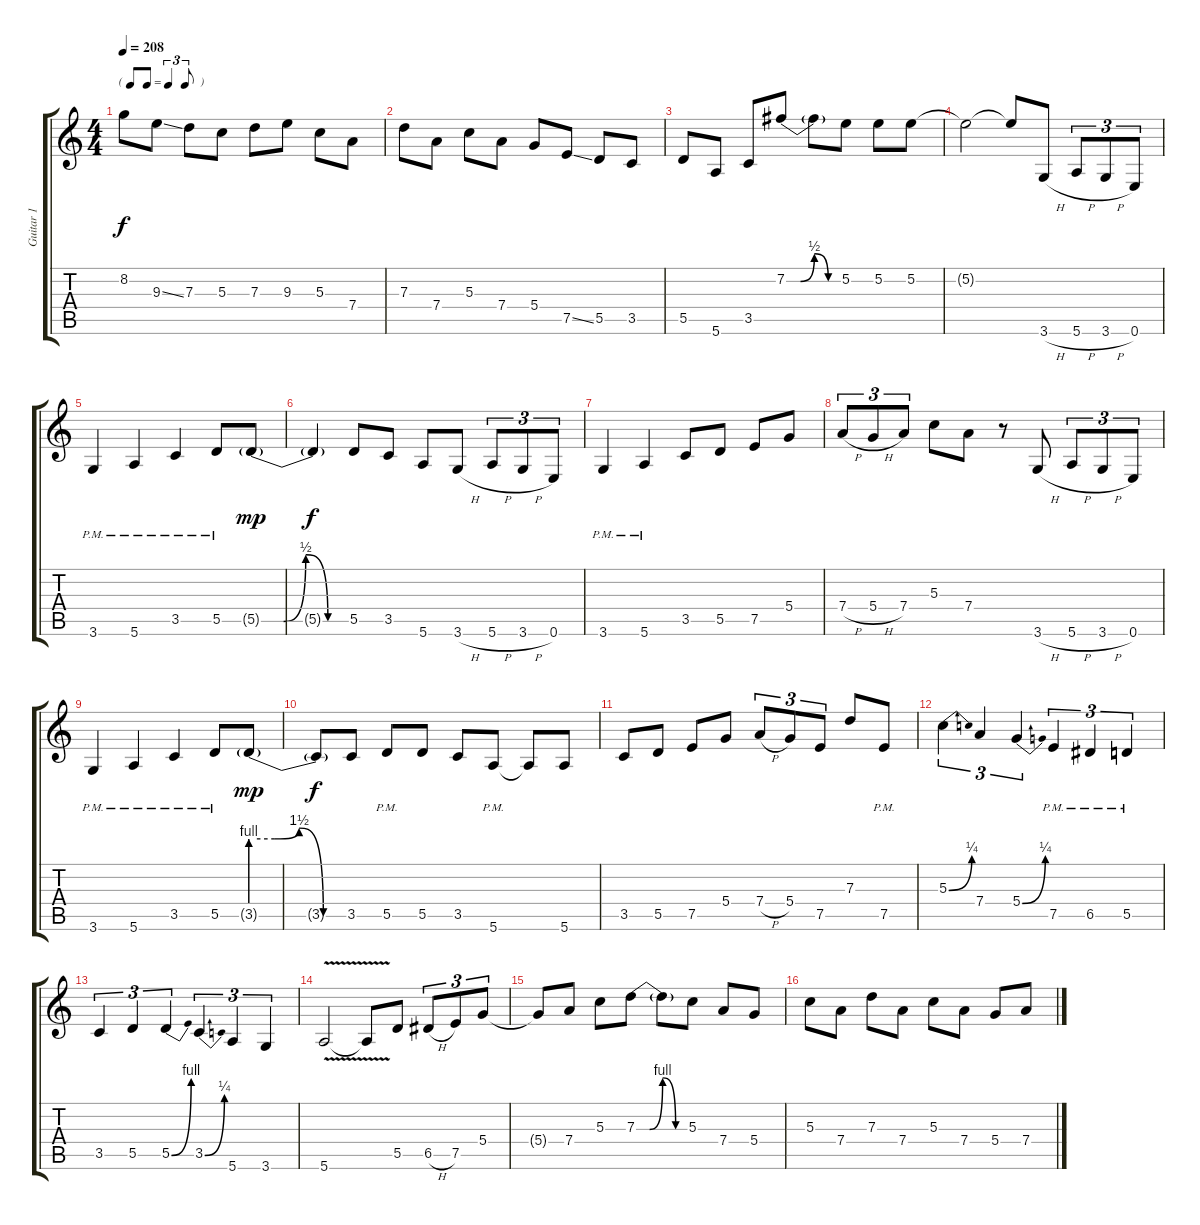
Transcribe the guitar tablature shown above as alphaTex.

\track ("Guitar 1" "Guitar 1") {instrument distortionguitar}
\staff {score tabs}
\tuning (E4 B3 G3 D3 A2 E2) {hide}
\ts (4 4)
\tf triplet8th
\tempo 208
\clef g2
\ks c
8.2.8{dy f} 9.3{ss}.8 7.3.8 5.3.8 7.3.8 9.3.8 5.3.8 7.4.8 |
7.3.8 7.4.8 5.3.8 7.4.8 5.4.8 7.5{ss}.8 5.5.8 3.5.8 |
5.5.8 5.6.8 3.5.8 7.2{be (custom 0 0 15 0 30 2 45 0 60 0)}.8 7.2{t}.8 5.2.8 5.2.8 5.2.8 |
5.2{t}.2 5.2{t}.8 3.6{h}.8 5.6{h}.8{tu (3 2)} 3.6{h}.8{tu (3 2)} 0.6.8{tu (3 2)} |
3.6{pm}.4 5.6{pm}.4 3.5{pm}.4 5.5{pm}.8 5.5{be (custom 0 0 15 0 30 2 45 0 60 0) g}.8{dy mp} |
5.5{t}.4{dy f} 5.5.8 3.5.8 5.6.8 3.6{h}.8 5.6{h}.8{tu (3 2)} 3.6{h}.8{tu (3 2)} 0.6.8{tu (3 2)} |
3.6{pm}.4 5.6{pm}.4 3.5.8 5.5.8 7.5.8 5.4.8 |
7.4{h}.8{tu (3 2)} 5.4{h}.8{tu (3 2)} 7.4.8{tu (3 2)} 5.3.8 7.4.8 r.8 3.6{h}.8 5.6{h}.8{tu (3 2)} 3.6{h}.8{tu (3 2)} 0.6.8{tu (3 2)} |
3.6{pm}.4 5.6{pm}.4 3.5{pm}.4 5.5{pm}.8 3.5{be (custom 0 4 15 4 30 6 45 0 60 0) g}.8{dy mp} |
3.5{t}.8{dy f} 3.5.8 5.5{pm}.8 5.5.8 3.5.8 5.6{pm}.8 5.6{t}.8 5.6.8 |
3.5.8 5.5.8 7.5.8 5.4.8 7.4{h}.8{tu (3 2)} 5.4.8{tu (3 2)} 7.5.8{tu (3 2)} 7.3.8 7.5{pm}.8 |
5.3{be (bend 0 0 60 1)}.4{tu (3 2)} 7.4.4{tu (3 2)} 5.4{be (bend 0 0 60 1)}.4{tu (3 2)} 7.5{pm}.4{tu (3 2)} 6.5{pm}.4{tu (3 2)} 5.5{pm}.4{tu (3 2)} |
3.5.4{tu (3 2)} 5.5.4{tu (3 2)} 5.5{be (bend 0 0 60 4)}.4{tu (3 2)} 3.5{be (bend 0 0 60 1)}.4{tu (3 2)} 5.6.4{tu (3 2)} 3.6.4{tu (3 2)} |
5.6{v}.2 5.6{t}.8 5.5.8 6.5{h}.8{tu (3 2)} 7.5.8{tu (3 2)} 5.4.8{tu (3 2)} |
5.4{t}.8 7.4.8 5.3.8 7.3{be (custom 0 0 15 0 30 4 45 0 60 0)}.8 7.3{t}.8 5.3.8 7.4.8 5.4.8 |
5.3.8 7.4.8 7.3.8 7.4.8 5.3.8 7.4.8 5.4.8 7.4.8
